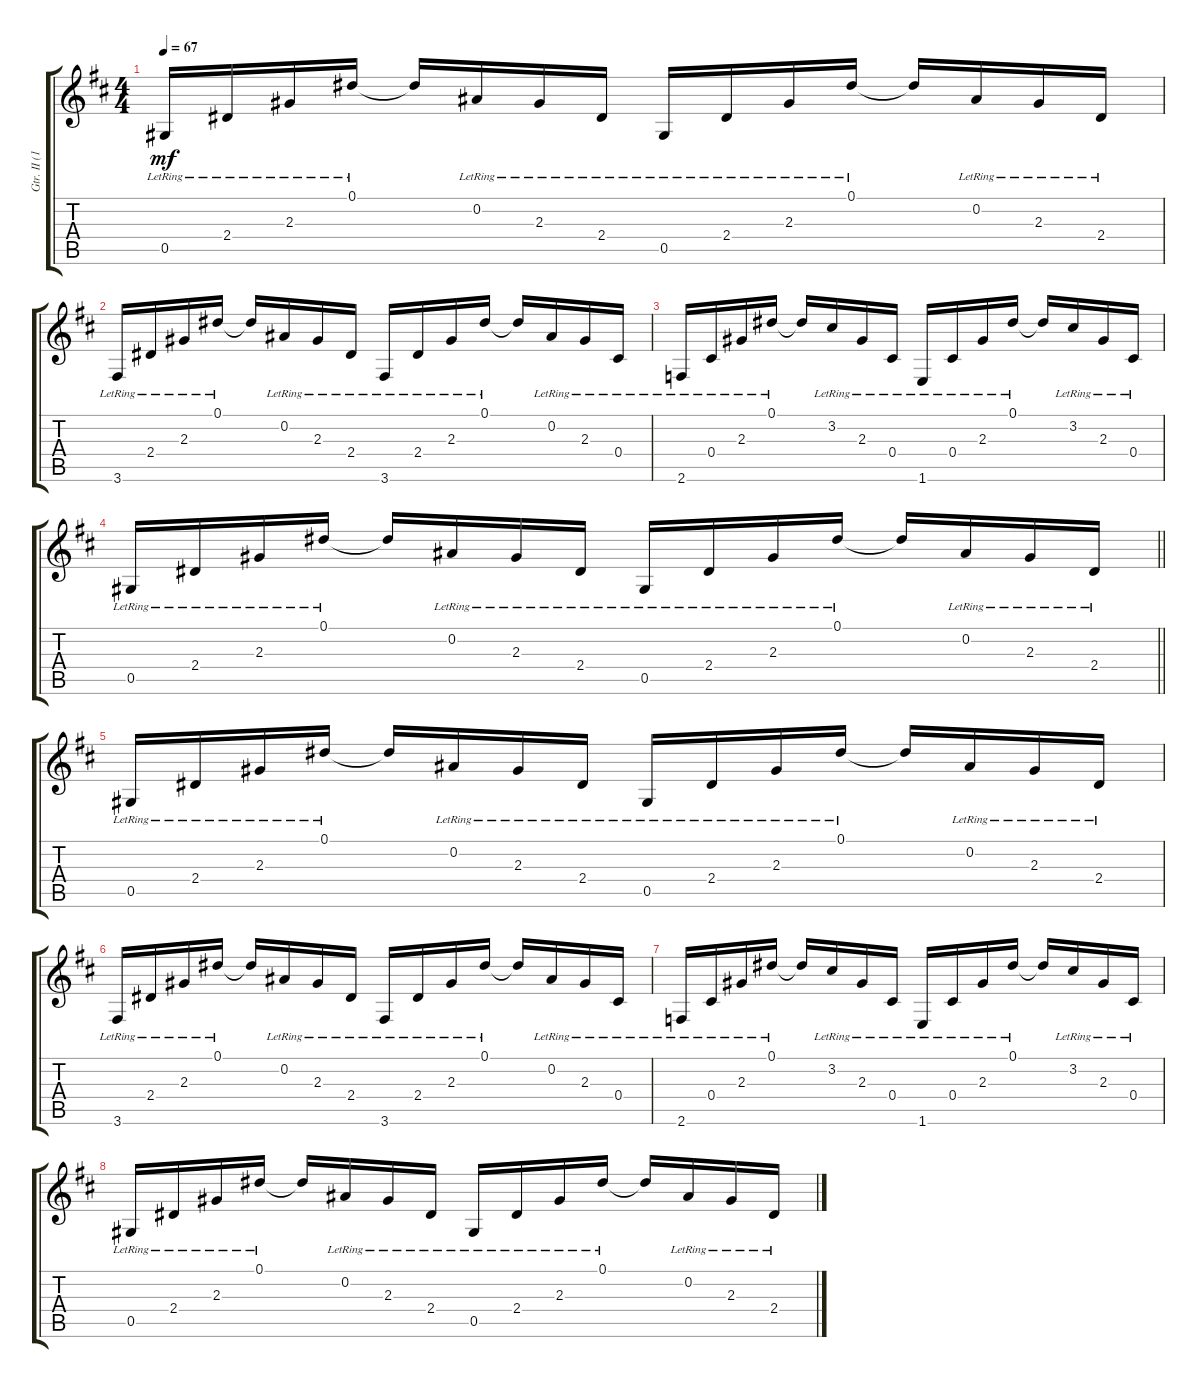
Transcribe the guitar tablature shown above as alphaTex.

\track ("Gtr. II (12-string acous.)" "Gtr. II (1") {instrument acousticguitarsteel}
\staff {score tabs}
\tuning (Eb4 Bb3 Gb3 Db3 Ab2 Eb2) {hide}
\ts (4 4)
\tempo 67
\clef g2
\ks d
0.5{lr}.16{dy mf} 2.4{lr}.16 2.3{lr}.16 0.1{lr}.16 0.1{t}.16 0.2{lr}.16 2.3{lr}.16 2.4{lr}.16 0.5{lr}.16 2.4{lr}.16 2.3{lr}.16 0.1{lr}.16 0.1{t}.16 0.2{lr}.16 2.3{lr}.16 2.4{lr}.16 |
3.6{lr}.16 2.4{lr}.16 2.3{lr}.16 0.1{lr}.16 0.1{t}.16 0.2{lr}.16 2.3{lr}.16 2.4{lr}.16 3.6{lr}.16 2.4{lr}.16 2.3{lr}.16 0.1{lr}.16 0.1{t}.16 0.2{lr}.16 2.3{lr}.16 0.4{lr}.16 |
2.6{lr}.16 0.4{lr}.16 2.3{lr}.16 0.1{lr}.16 0.1{t}.16 3.2{lr}.16 2.3{lr}.16 0.4{lr}.16 1.6{lr}.16 0.4{lr}.16 2.3{lr}.16 0.1{lr}.16 0.1{t}.16 3.2{lr}.16 2.3{lr}.16 0.4{lr}.16 |
\barLineRight lightlight
0.5{lr}.16 2.4{lr}.16 2.3{lr}.16 0.1{lr}.16 0.1{t}.16 0.2{lr}.16 2.3{lr}.16 2.4{lr}.16 0.5{lr}.16 2.4{lr}.16 2.3{lr}.16 0.1{lr}.16 0.1{t}.16 0.2{lr}.16 2.3{lr}.16 2.4{lr}.16 |
0.5{lr}.16 2.4{lr}.16 2.3{lr}.16 0.1{lr}.16 0.1{t}.16 0.2{lr}.16 2.3{lr}.16 2.4{lr}.16 0.5{lr}.16 2.4{lr}.16 2.3{lr}.16 0.1{lr}.16 0.1{t}.16 0.2{lr}.16 2.3{lr}.16 2.4{lr}.16 |
3.6{lr}.16 2.4{lr}.16 2.3{lr}.16 0.1{lr}.16 0.1{t}.16 0.2{lr}.16 2.3{lr}.16 2.4{lr}.16 3.6{lr}.16 2.4{lr}.16 2.3{lr}.16 0.1{lr}.16 0.1{t}.16 0.2{lr}.16 2.3{lr}.16 0.4{lr}.16 |
2.6{lr}.16 0.4{lr}.16 2.3{lr}.16 0.1{lr}.16 0.1{t}.16 3.2{lr}.16 2.3{lr}.16 0.4{lr}.16 1.6{lr}.16 0.4{lr}.16 2.3{lr}.16 0.1{lr}.16 0.1{t}.16 3.2{lr}.16 2.3{lr}.16 0.4{lr}.16 |
0.5{lr}.16 2.4{lr}.16 2.3{lr}.16 0.1{lr}.16 0.1{t}.16 0.2{lr}.16 2.3{lr}.16 2.4{lr}.16 0.5{lr}.16 2.4{lr}.16 2.3{lr}.16 0.1{lr}.16 0.1{t}.16 0.2{lr}.16 2.3{lr}.16 2.4{lr}.16
